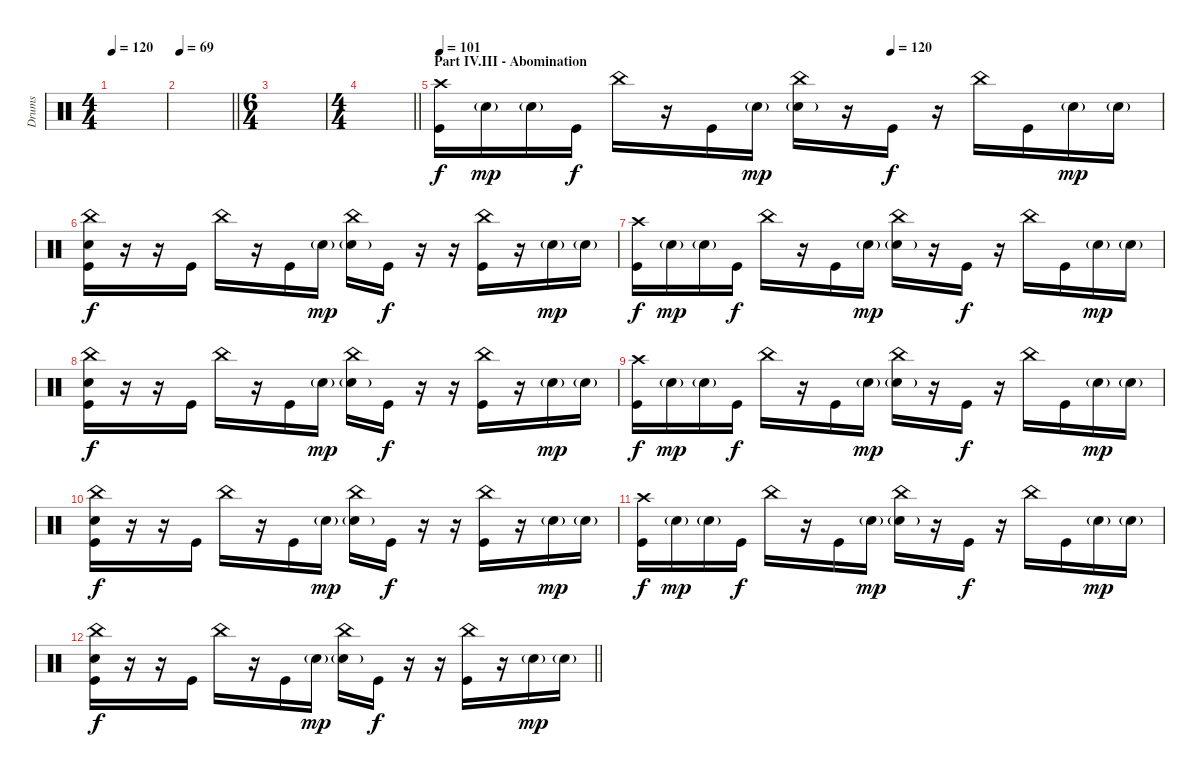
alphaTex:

\track ("Drums" "Drums") {instrument percussion}
\staff
\articulation defaults
\ts (4 4)
\tempo 120
\clef neutral
\ks c
|
\tempo 69
\barLineRight lightlight
|
\ts (6 4)
|
\ts (4 4)
\barLineRight lightlight
|
\section ("" "Part IV.III - Abomination")
\tempo 101
\tempo (120 0.625)
("Crash high (hit)" "Kick (hit)").16 "Electric Snare (hit)"{g}.16{dy mp} "Electric Snare (hit)"{g}.16 "Kick (hit)".16{dy f} "China (hit)".16 r.16 "Kick (hit)".16 "Electric Snare (hit)"{g}.16{dy mp} ("China (hit)" "Electric Snare (hit)"{g}).16 r.16 "Kick (hit)".16{dy f} r.16 "China (hit)".16 "Kick (hit)".16 "Electric Snare (hit)"{g}.16{dy mp} "Electric Snare (hit)"{g}.16 |
("China (hit)" "Electric Snare (hit)" "Kick (hit)").16{dy f} r.16 r.16 "Kick (hit)".16 "China (hit)".16 r.16 "Kick (hit)".16 "Electric Snare (hit)"{g}.16{dy mp} ("China (hit)" "Electric Snare (hit)"{g}).16 "Kick (hit)".16{dy f} r.16 r.16 ("China (hit)" "Kick (hit)").16 r.16 "Electric Snare (hit)"{g}.16{dy mp} "Electric Snare (hit)"{g}.16 |
("Crash high (hit)" "Kick (hit)").16{dy f} "Electric Snare (hit)"{g}.16{dy mp} "Electric Snare (hit)"{g}.16 "Kick (hit)".16{dy f} "China (hit)".16 r.16 "Kick (hit)".16 "Electric Snare (hit)"{g}.16{dy mp} ("China (hit)" "Electric Snare (hit)"{g}).16 r.16 "Kick (hit)".16{dy f} r.16 "China (hit)".16 "Kick (hit)".16 "Electric Snare (hit)"{g}.16{dy mp} "Electric Snare (hit)"{g}.16 |
("China (hit)" "Electric Snare (hit)" "Kick (hit)").16{dy f} r.16 r.16 "Kick (hit)".16 "China (hit)".16 r.16 "Kick (hit)".16 "Electric Snare (hit)"{g}.16{dy mp} ("China (hit)" "Electric Snare (hit)"{g}).16 "Kick (hit)".16{dy f} r.16 r.16 ("China (hit)" "Kick (hit)").16 r.16 "Electric Snare (hit)"{g}.16{dy mp} "Electric Snare (hit)"{g}.16 |
("Crash high (hit)" "Kick (hit)").16{dy f} "Electric Snare (hit)"{g}.16{dy mp} "Electric Snare (hit)"{g}.16 "Kick (hit)".16{dy f} "China (hit)".16 r.16 "Kick (hit)".16 "Electric Snare (hit)"{g}.16{dy mp} ("China (hit)" "Electric Snare (hit)"{g}).16 r.16 "Kick (hit)".16{dy f} r.16 "China (hit)".16 "Kick (hit)".16 "Electric Snare (hit)"{g}.16{dy mp} "Electric Snare (hit)"{g}.16 |
("China (hit)" "Electric Snare (hit)" "Kick (hit)").16{dy f} r.16 r.16 "Kick (hit)".16 "China (hit)".16 r.16 "Kick (hit)".16 "Electric Snare (hit)"{g}.16{dy mp} ("China (hit)" "Electric Snare (hit)"{g}).16 "Kick (hit)".16{dy f} r.16 r.16 ("China (hit)" "Kick (hit)").16 r.16 "Electric Snare (hit)"{g}.16{dy mp} "Electric Snare (hit)"{g}.16 |
("Crash high (hit)" "Kick (hit)").16{dy f} "Electric Snare (hit)"{g}.16{dy mp} "Electric Snare (hit)"{g}.16 "Kick (hit)".16{dy f} "China (hit)".16 r.16 "Kick (hit)".16 "Electric Snare (hit)"{g}.16{dy mp} ("China (hit)" "Electric Snare (hit)"{g}).16 r.16 "Kick (hit)".16{dy f} r.16 "China (hit)".16 "Kick (hit)".16 "Electric Snare (hit)"{g}.16{dy mp} "Electric Snare (hit)"{g}.16 |
\barLineRight lightlight
("China (hit)" "Electric Snare (hit)" "Kick (hit)").16{dy f} r.16 r.16 "Kick (hit)".16 "China (hit)".16 r.16 "Kick (hit)".16 "Electric Snare (hit)"{g}.16{dy mp} ("China (hit)" "Electric Snare (hit)"{g}).16 "Kick (hit)".16{dy f} r.16 r.16 ("China (hit)" "Kick (hit)").16 r.16 "Electric Snare (hit)"{g}.16{dy mp} "Electric Snare (hit)"{g}.16
